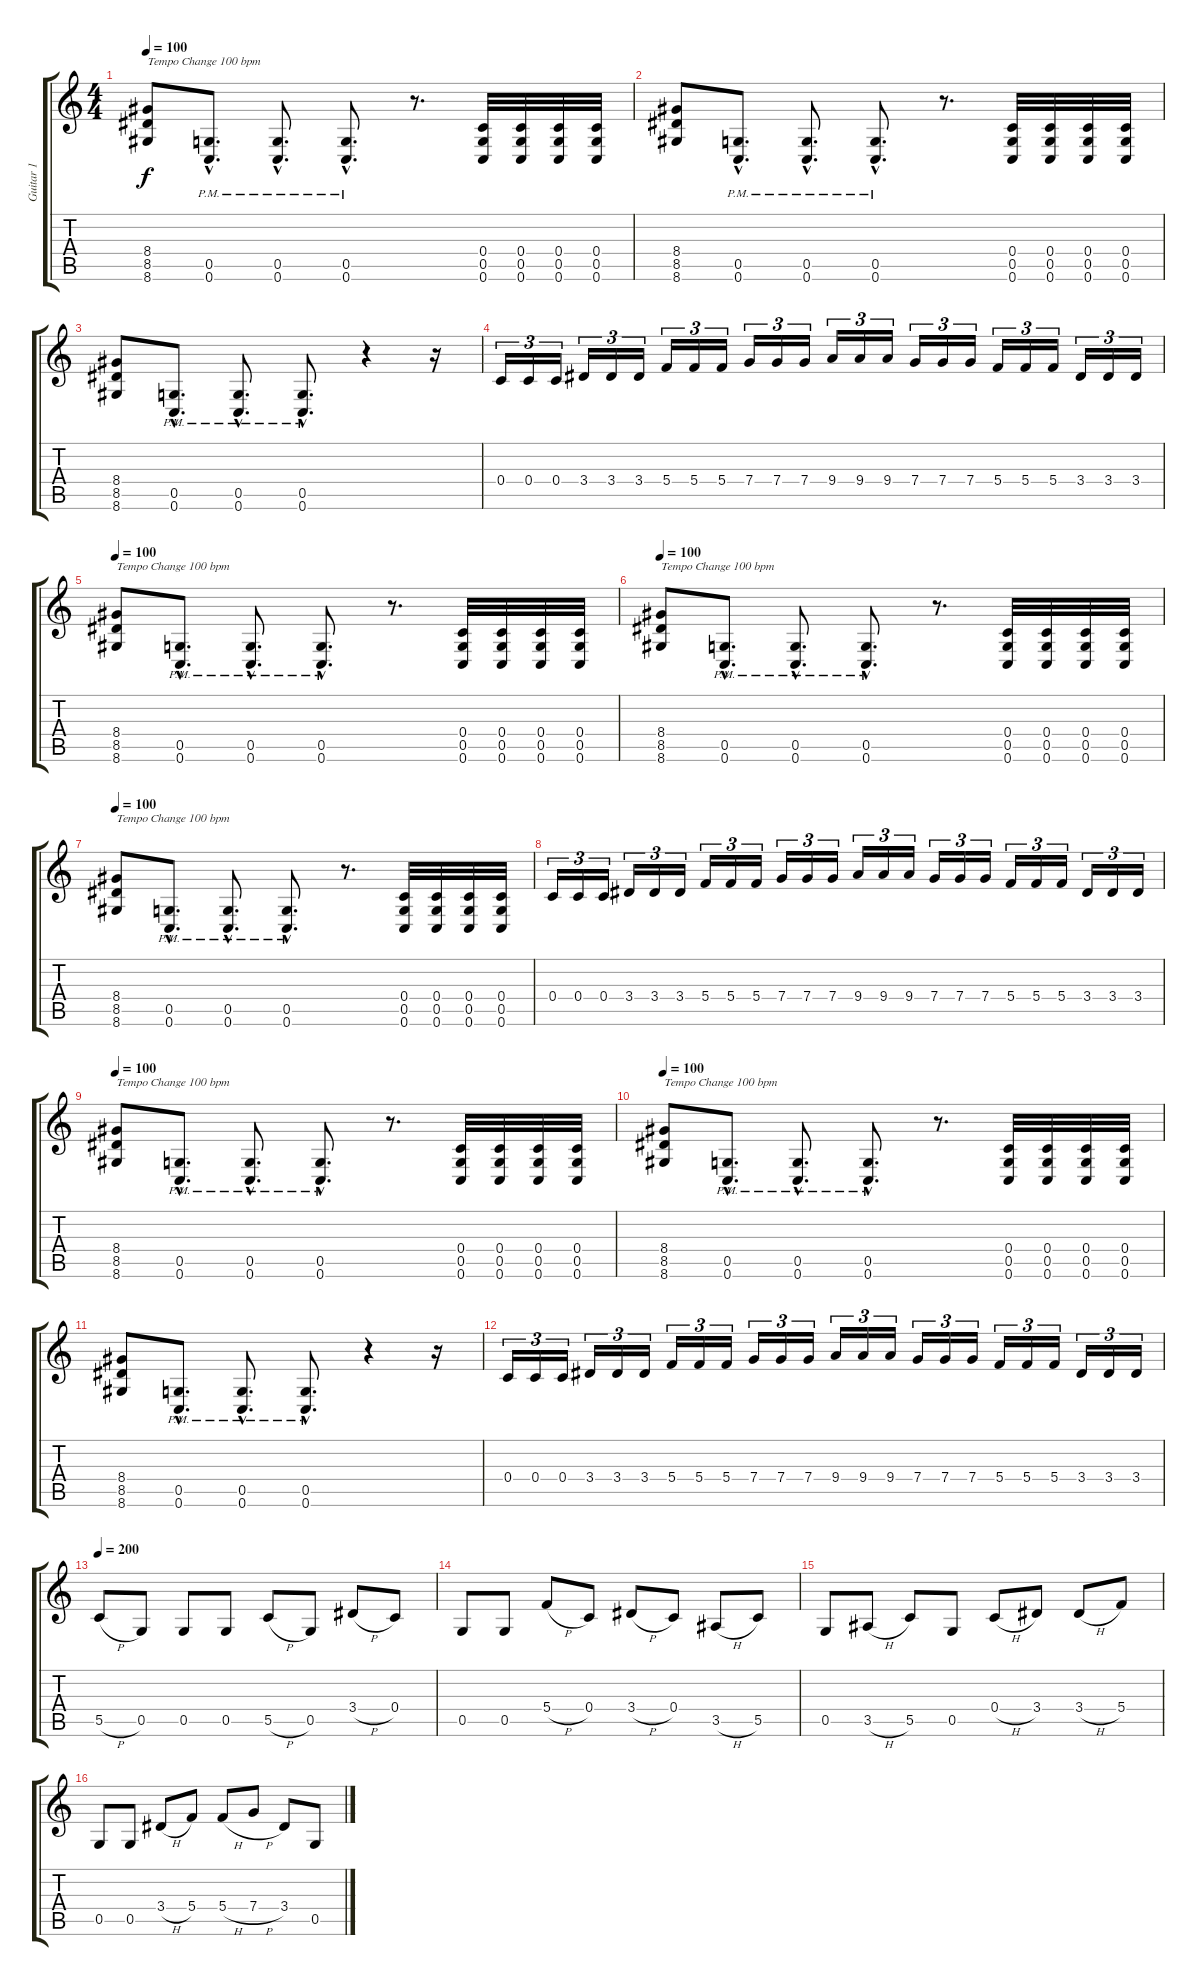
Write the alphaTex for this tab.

\track ("Guitar 1" "Guitar 1") {instrument distortionguitar}
\staff {score tabs}
\tuning (D4 A3 F3 C3 G2 C2) {hide}
\ts (4 4)
\tempo 100
\clef g2
\ks c
(8.4 8.5 8.6).8{txt "Tempo Change 100 bpm" dy f} (0.5{hac pm} 0.6{hac pm}).8{d} (0.5{hac pm} 0.6{hac pm}).8{d} (0.5{hac pm} 0.6{hac pm}).8{d} r.8{d} (0.4 0.5 0.6).32 (0.4 0.5 0.6).32 (0.4 0.5 0.6).32 (0.4 0.5 0.6).32 |
(8.4 8.5 8.6).8 (0.5{hac pm} 0.6{hac pm}).8{d} (0.5{hac pm} 0.6{hac pm}).8{d} (0.5{hac pm} 0.6{hac pm}).8{d} r.8{d} (0.4 0.5 0.6).32 (0.4 0.5 0.6).32 (0.4 0.5 0.6).32 (0.4 0.5 0.6).32 |
(8.4 8.5 8.6).8 (0.5{hac pm} 0.6{hac pm}).8{d} (0.5{hac pm} 0.6{hac pm}).8{d} (0.5{hac pm} 0.6{hac pm}).8{d} r.4 r.16 |
0.4.16{tu (3 2)} 0.4.16{tu (3 2)} 0.4.16{tu (3 2)} 3.4.16{tu (3 2)} 3.4.16{tu (3 2)} 3.4.16{tu (3 2)} 5.4.16{tu (3 2)} 5.4.16{tu (3 2)} 5.4.16{tu (3 2)} 7.4.16{tu (3 2)} 7.4.16{tu (3 2)} 7.4.16{tu (3 2)} 9.4.16{tu (3 2)} 9.4.16{tu (3 2)} 9.4.16{tu (3 2)} 7.4.16{tu (3 2)} 7.4.16{tu (3 2)} 7.4.16{tu (3 2)} 5.4.16{tu (3 2)} 5.4.16{tu (3 2)} 5.4.16{tu (3 2)} 3.4.16{tu (3 2)} 3.4.16{tu (3 2)} 3.4.16{tu (3 2)} |
\tempo 100
(8.4 8.5 8.6).8{txt "Tempo Change 100 bpm"} (0.5{hac pm} 0.6{hac pm}).8{d} (0.5{hac pm} 0.6{hac pm}).8{d} (0.5{hac pm} 0.6{hac pm}).8{d} r.8{d} (0.4 0.5 0.6).32 (0.4 0.5 0.6).32 (0.4 0.5 0.6).32 (0.4 0.5 0.6).32 |
\tempo 100
(8.4 8.5 8.6).8{txt "Tempo Change 100 bpm"} (0.5{hac pm} 0.6{hac pm}).8{d} (0.5{hac pm} 0.6{hac pm}).8{d} (0.5{hac pm} 0.6{hac pm}).8{d} r.8{d} (0.4 0.5 0.6).32 (0.4 0.5 0.6).32 (0.4 0.5 0.6).32 (0.4 0.5 0.6).32 |
\tempo 100
(8.4 8.5 8.6).8{txt "Tempo Change 100 bpm"} (0.5{hac pm} 0.6{hac pm}).8{d} (0.5{hac pm} 0.6{hac pm}).8{d} (0.5{hac pm} 0.6{hac pm}).8{d} r.8{d} (0.4 0.5 0.6).32 (0.4 0.5 0.6).32 (0.4 0.5 0.6).32 (0.4 0.5 0.6).32 |
0.4.16{tu (3 2)} 0.4.16{tu (3 2)} 0.4.16{tu (3 2)} 3.4.16{tu (3 2)} 3.4.16{tu (3 2)} 3.4.16{tu (3 2)} 5.4.16{tu (3 2)} 5.4.16{tu (3 2)} 5.4.16{tu (3 2)} 7.4.16{tu (3 2)} 7.4.16{tu (3 2)} 7.4.16{tu (3 2)} 9.4.16{tu (3 2)} 9.4.16{tu (3 2)} 9.4.16{tu (3 2)} 7.4.16{tu (3 2)} 7.4.16{tu (3 2)} 7.4.16{tu (3 2)} 5.4.16{tu (3 2)} 5.4.16{tu (3 2)} 5.4.16{tu (3 2)} 3.4.16{tu (3 2)} 3.4.16{tu (3 2)} 3.4.16{tu (3 2)} |
\tempo 100
(8.4 8.5 8.6).8{txt "Tempo Change 100 bpm"} (0.5{hac pm} 0.6{hac pm}).8{d} (0.5{hac pm} 0.6{hac pm}).8{d} (0.5{hac pm} 0.6{hac pm}).8{d} r.8{d} (0.4 0.5 0.6).32 (0.4 0.5 0.6).32 (0.4 0.5 0.6).32 (0.4 0.5 0.6).32 |
\tempo 100
(8.4 8.5 8.6).8{txt "Tempo Change 100 bpm"} (0.5{hac pm} 0.6{hac pm}).8{d} (0.5{hac pm} 0.6{hac pm}).8{d} (0.5{hac pm} 0.6{hac pm}).8{d} r.8{d} (0.4 0.5 0.6).32 (0.4 0.5 0.6).32 (0.4 0.5 0.6).32 (0.4 0.5 0.6).32 |
(8.4 8.5 8.6).8 (0.5{hac pm} 0.6{hac pm}).8{d} (0.5{hac pm} 0.6{hac pm}).8{d} (0.5{hac pm} 0.6{hac pm}).8{d} r.4 r.16 |
0.4.16{tu (3 2)} 0.4.16{tu (3 2)} 0.4.16{tu (3 2)} 3.4.16{tu (3 2)} 3.4.16{tu (3 2)} 3.4.16{tu (3 2)} 5.4.16{tu (3 2)} 5.4.16{tu (3 2)} 5.4.16{tu (3 2)} 7.4.16{tu (3 2)} 7.4.16{tu (3 2)} 7.4.16{tu (3 2)} 9.4.16{tu (3 2)} 9.4.16{tu (3 2)} 9.4.16{tu (3 2)} 7.4.16{tu (3 2)} 7.4.16{tu (3 2)} 7.4.16{tu (3 2)} 5.4.16{tu (3 2)} 5.4.16{tu (3 2)} 5.4.16{tu (3 2)} 3.4.16{tu (3 2)} 3.4.16{tu (3 2)} 3.4.16{tu (3 2)} |
\tempo 200
5.5{h}.8 0.5.8 0.5.8 0.5.8 5.5{h}.8 0.5.8 3.4{h}.8 0.4.8 |
0.5.8 0.5.8 5.4{h}.8 0.4.8 3.4{h}.8 0.4.8 3.5{h}.8 5.5.8 |
0.5.8 3.5{h}.8 5.5.8 0.5.8 0.4{h}.8 3.4.8 3.4{h}.8 5.4.8 |
0.5.8 0.5.8 3.4{h}.8 5.4.8 5.4{h}.8 7.4{h}.8 3.4.8 0.5.8
